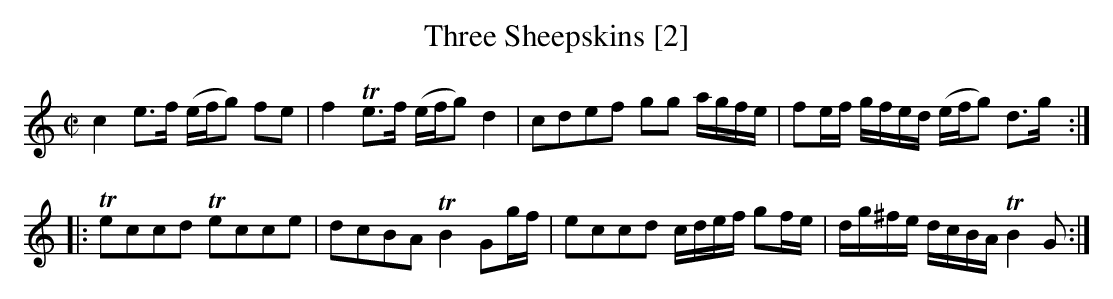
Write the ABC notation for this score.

X:1
T:Three Sheepskins [2]
M:C|
L:1/8
K:C
c2 e>f (e/f/g) fe|f2 Te>f (e/f/g)d2|cdef gg a/g/f/e/|fe/f/ g/f/e/d/ (e/f/g) d>g:|
|:Teccd Tecce|dcBA TB2 Gg/f/|eccd c/d/e/f/ gf/e/|d/g/^f/e/ d/c/B/A/ TB2G:|]
